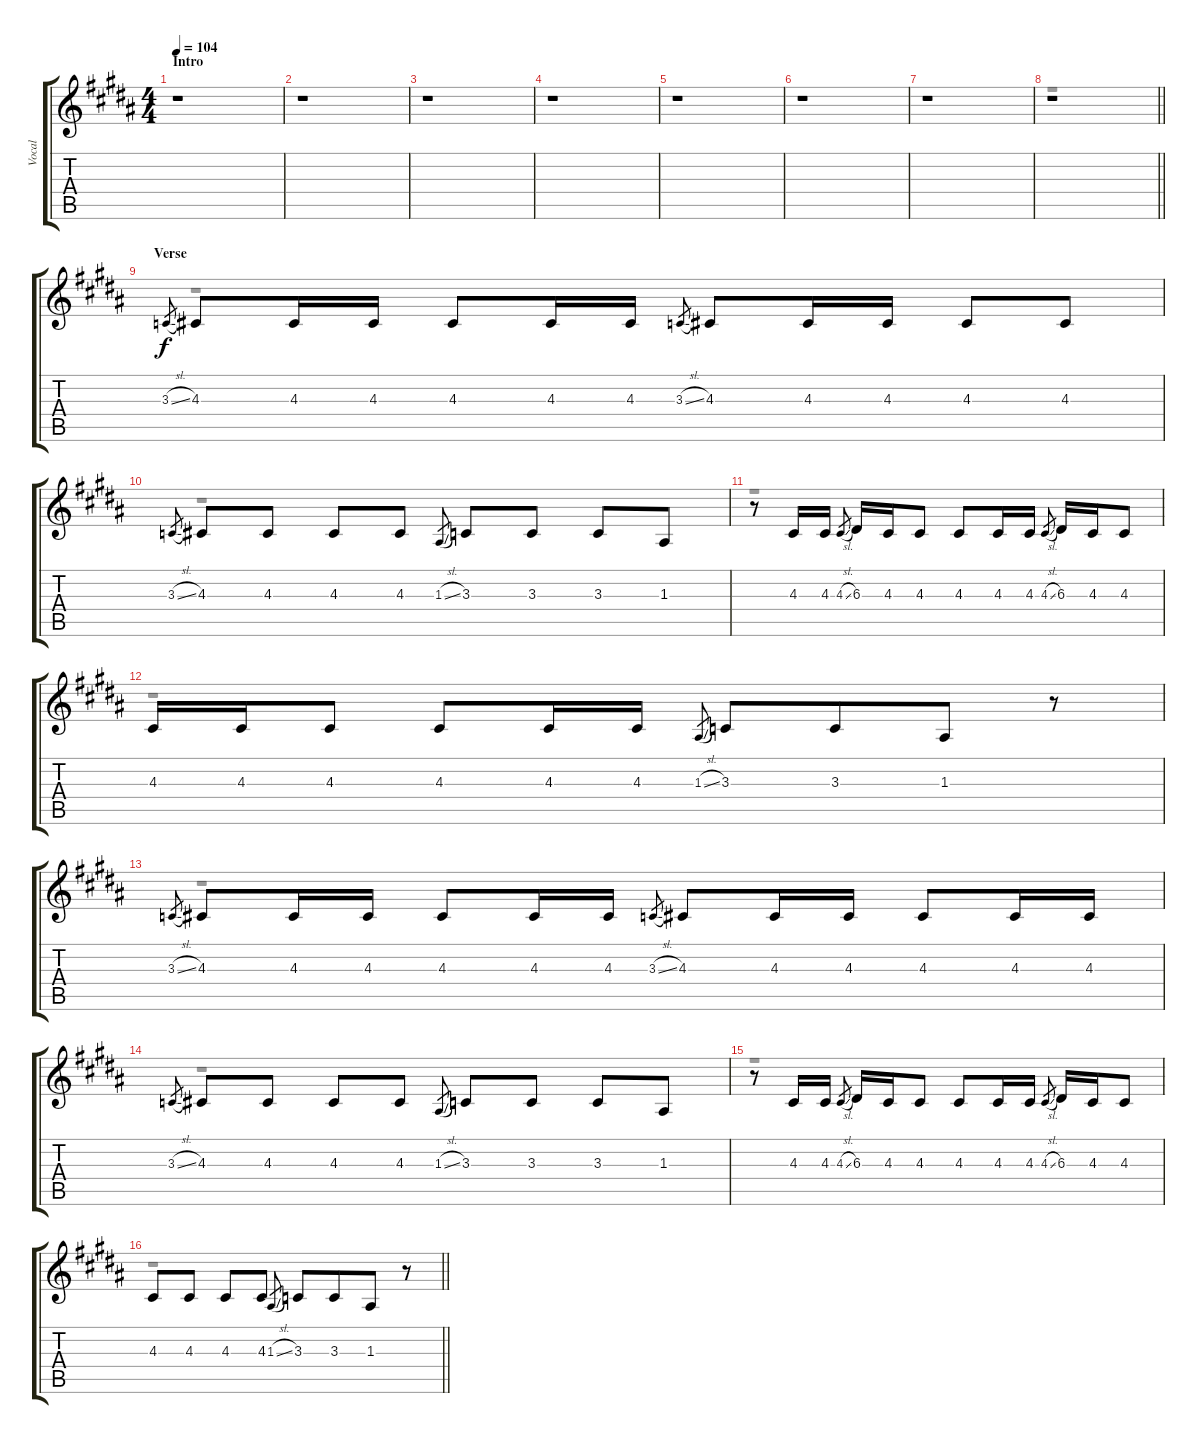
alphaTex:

\track ("Vocal" "Vocal") {instrument lead2sawtooth}
\staff {score tabs}
\tuning (E4 D4 A3 B2 G2 E2) {hide}
\voice
\ts (4 4)
\section ("" "Intro")
\tempo 104
\clef g2
\ks b
r.1{dy f instrument lead2sawtooth} |
r.1 |
r.1 |
r.1 |
r.1 |
r.1 |
r.1 |
\barLineRight lightlight
r.1 |
\section ("" "Verse")
3.3{sl}.8{gr} 4.3.8 4.3.16 4.3.16 4.3.8 4.3.16 4.3.16 3.3{sl}.8{gr} 4.3.8 4.3.16 4.3.16 4.3.8 4.3.8 |
3.3{sl}.8{gr} 4.3.8 4.3.8 4.3.8 4.3.8 1.3{sl}.8{gr} 3.3.8 3.3.8 3.3.8 1.3.8 |
r.8 4.3.16 4.3.16 4.3{sl}.8{gr} 6.3.16 4.3.16 4.3.8 4.3.8 4.3.16 4.3.16 4.3{sl}.8{gr} 6.3.16 4.3.16 4.3.8 |
4.3.16 4.3.16 4.3.8 4.3.8 4.3.16 4.3.16 1.3{sl}.8{gr} 3.3.8 3.3.8{beam merge} 1.3.8 r.8 |
3.3{sl}.8{gr} 4.3.8 4.3.16 4.3.16 4.3.8 4.3.16 4.3.16 3.3{sl}.8{gr} 4.3.8 4.3.16 4.3.16 4.3.8 4.3.16 4.3.16 |
3.3{sl}.8{gr} 4.3.8 4.3.8 4.3.8 4.3.8 1.3{sl}.8{gr} 3.3.8 3.3.8 3.3.8 1.3.8 |
r.8 4.3.16 4.3.16 4.3{sl}.8{gr} 6.3.16 4.3.16 4.3.8 4.3.8 4.3.16 4.3.16 4.3{sl}.8{gr} 6.3.16 4.3.16 4.3.8 |
\barLineRight lightlight
4.3.8 4.3.8 4.3.8 4.3.8 1.3{sl}.8{gr} 3.3.8 3.3.8{beam merge} 1.3.8 r.8
\voice
\clef g2
\ottava regular
\simile none
\ks b
r.1{dy f} |
r.1 |
r.1 |
r.1 |
r.1 |
r.1 |
r.1 |
\barLineRight lightlight
r.1 |
r.1 |
r.1 |
r.1 |
r.1 |
r.1 |
r.1 |
r.1 |
\barLineRight lightlight
r.1
